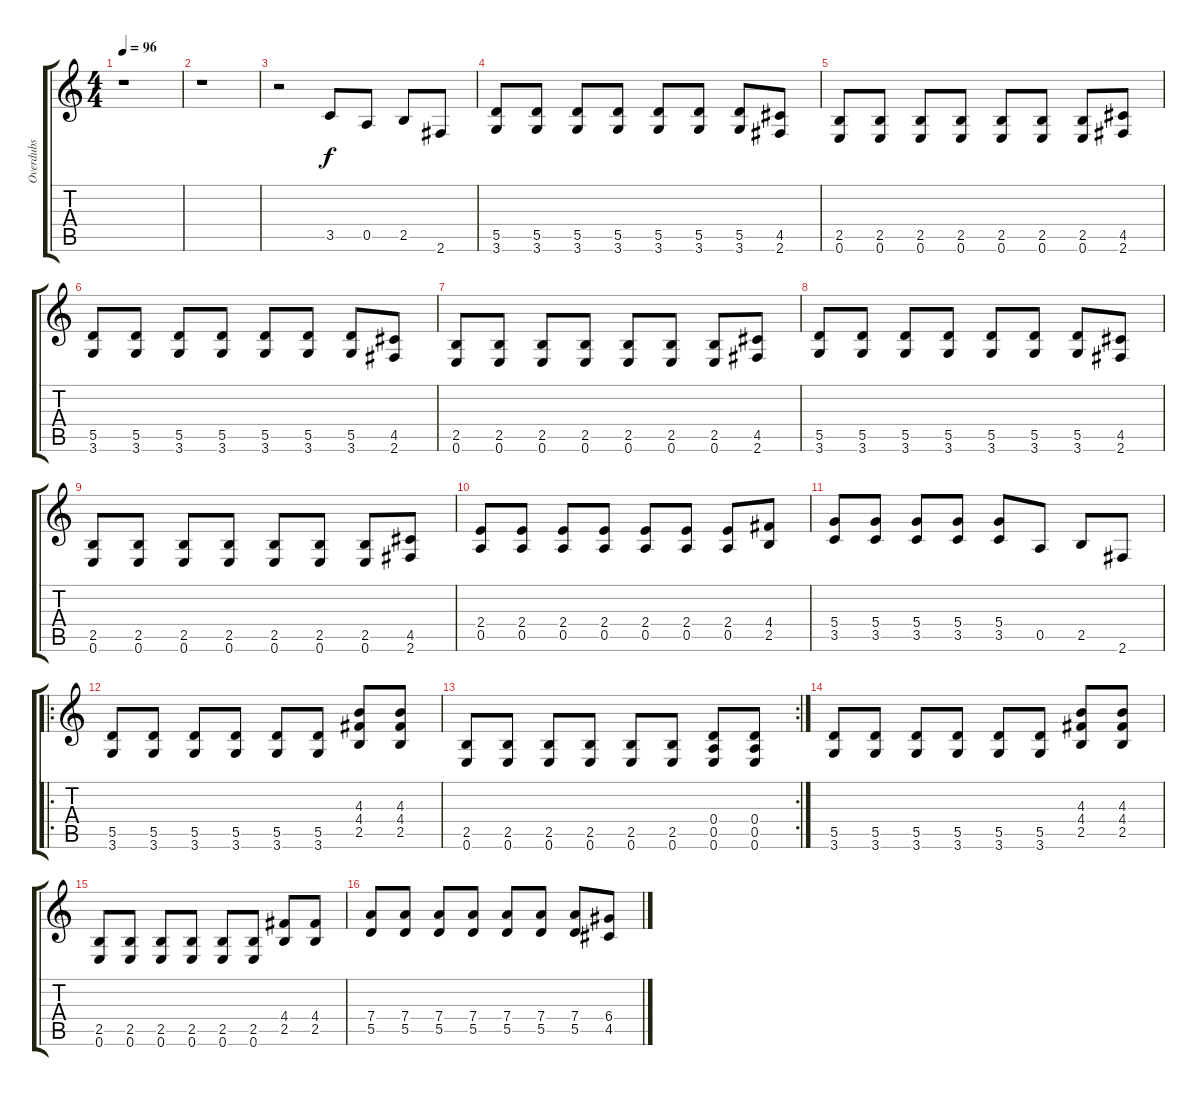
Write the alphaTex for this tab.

\track ("Overdubs" "Overdubs") {instrument distortionguitar}
\staff {score tabs}
\tuning (E4 B3 G3 D3 A2 E2) {hide}
\ts (4 4)
\tempo 96
\clef g2
\ks c
r.1{dy f} |
r.1 |
r.2 3.5.8 0.5.8 2.5.8 2.6.8 |
(5.5 3.6).8 (5.5 3.6).8 (5.5 3.6).8 (5.5 3.6).8 (5.5 3.6).8 (5.5 3.6).8 (5.5 3.6).8 (4.5 2.6).8 |
(2.5 0.6).8 (2.5 0.6).8 (2.5 0.6).8 (2.5 0.6).8 (2.5 0.6).8 (2.5 0.6).8 (2.5 0.6).8 (4.5 2.6).8 |
(5.5 3.6).8 (5.5 3.6).8 (5.5 3.6).8 (5.5 3.6).8 (5.5 3.6).8 (5.5 3.6).8 (5.5 3.6).8 (4.5 2.6).8 |
(2.5 0.6).8 (2.5 0.6).8 (2.5 0.6).8 (2.5 0.6).8 (2.5 0.6).8 (2.5 0.6).8 (2.5 0.6).8 (4.5 2.6).8 |
(5.5 3.6).8 (5.5 3.6).8 (5.5 3.6).8 (5.5 3.6).8 (5.5 3.6).8 (5.5 3.6).8 (5.5 3.6).8 (4.5 2.6).8 |
(2.5 0.6).8 (2.5 0.6).8 (2.5 0.6).8 (2.5 0.6).8 (2.5 0.6).8 (2.5 0.6).8 (2.5 0.6).8 (4.5 2.6).8 |
(2.4 0.5).8 (2.4 0.5).8 (2.4 0.5).8 (2.4 0.5).8 (2.4 0.5).8 (2.4 0.5).8 (2.4 0.5).8 (4.4 2.5).8 |
(5.4 3.5).8 (5.4 3.5).8 (5.4 3.5).8 (5.4 3.5).8 (5.4 3.5).8 0.5.8 2.5.8 2.6.8 |
\ro
(5.5 3.6).8 (5.5 3.6).8 (5.5 3.6).8 (5.5 3.6).8 (5.5 3.6).8 (5.5 3.6).8 (4.3 4.4 2.5).8 (4.3 4.4 2.5).8 |
\rc 2
(2.5 0.6).8 (2.5 0.6).8 (2.5 0.6).8 (2.5 0.6).8 (2.5 0.6).8 (2.5 0.6).8 (0.4 0.5 0.6).8 (0.4 0.5 0.6).8 |
(5.5 3.6).8 (5.5 3.6).8 (5.5 3.6).8 (5.5 3.6).8 (5.5 3.6).8 (5.5 3.6).8 (4.3 4.4 2.5).8 (4.3 4.4 2.5).8 |
(2.5 0.6).8 (2.5 0.6).8 (2.5 0.6).8 (2.5 0.6).8 (2.5 0.6).8 (2.5 0.6).8 (4.4 2.5).8 (4.4 2.5).8 |
(7.4 5.5).8 (7.4 5.5).8 (7.4 5.5).8 (7.4 5.5).8 (7.4 5.5).8 (7.4 5.5).8 (7.4 5.5).8 (6.4 4.5).8
